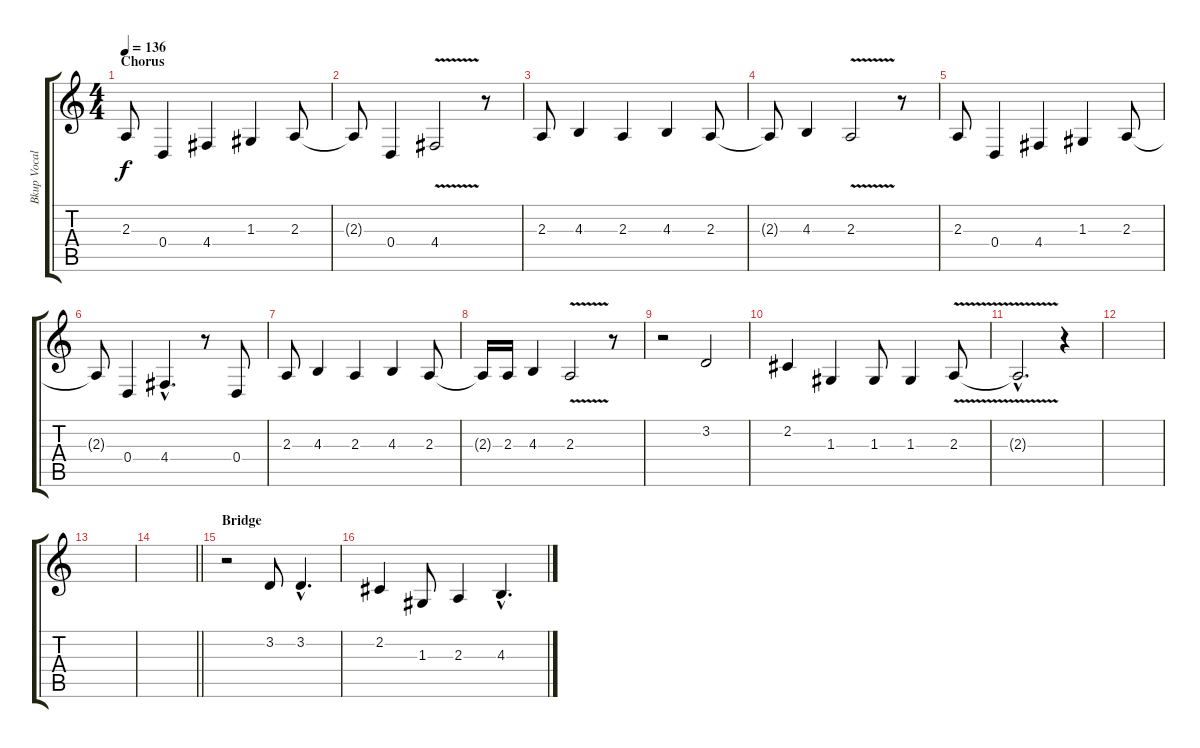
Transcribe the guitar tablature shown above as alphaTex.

\track ("Bkup Vocals" "Bkup Vocal") {instrument clarinet}
\staff {score tabs}
\tuning (E4 B3 G3 D3 A2 E2) {hide}
\ts (4 4)
\section ("" "Chorus")
\tempo 136
\clef g2
\ks c
2.3.8{dy f} 0.4.4 4.4.4 1.3.4 2.3.8 |
2.3{t}.8 0.4.4 4.4{v}.2 r.8 |
2.3.8 4.3.4 2.3.4 4.3.4 2.3.8 |
2.3{t}.8 4.3.4 2.3{v}.2 r.8 |
2.3.8 0.4.4 4.4.4 1.3.4 2.3.8 |
2.3{t}.8 0.4.4 4.4{hac}.4{d} r.8 0.4.8 |
2.3.8 4.3.4 2.3.4 4.3.4 2.3.8 |
2.3{t}.16 2.3.16 4.3.4 2.3{v}.2 r.8 |
r.2 3.2.2 |
2.2.4 1.3.4 1.3.8 1.3.4 2.3{v}.8 |
2.3{hac t}.2{d} r.4 |
|
|
\barLineRight lightlight
|
\section ("" "Bridge")
r.2 3.2.8 3.2{hac}.4{d} |
2.2.4 1.3.8 2.3.4 4.3{hac}.4{d}
